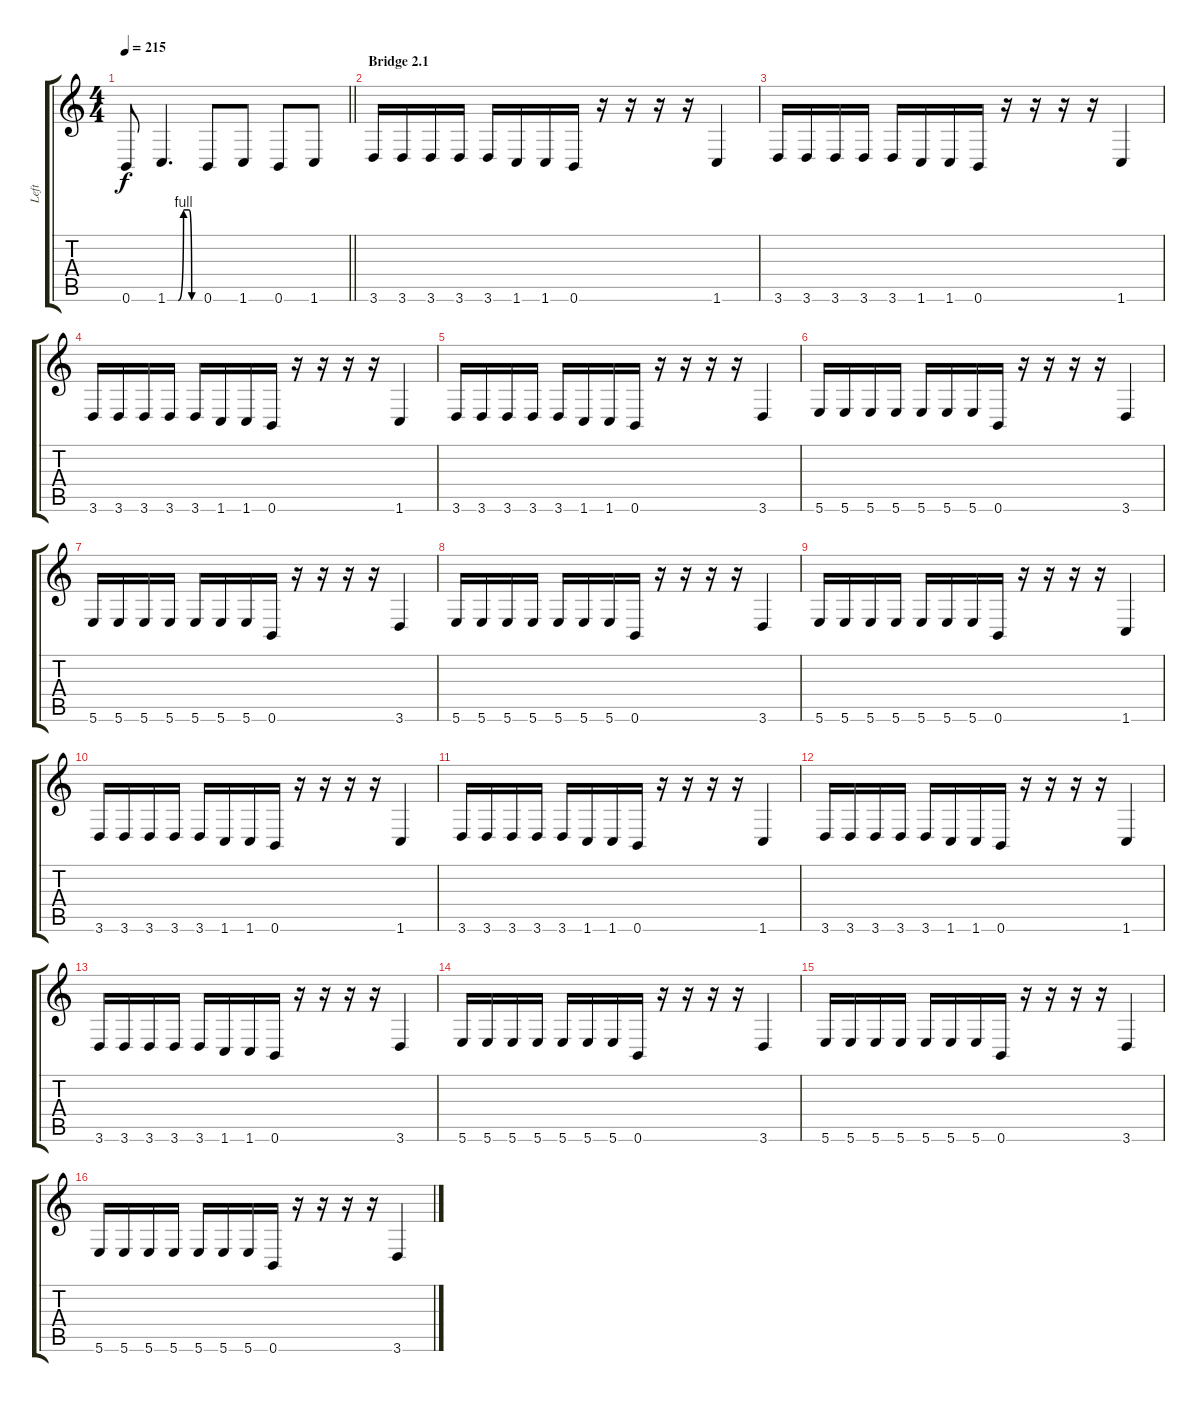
\track ("Left" "Left") {instrument distortionguitar}
\staff {score tabs}
\tuning (Db4 Ab3 E3 B2 Gb2 B1) {hide}
\ts (4 4)
\tempo 215
\clef g2
\barLineRight lightlight
\ks c
0.6.8{dy f} 1.6{be (custom 0 0 10 0 20 0 30 4 40 4 45 0 60 0)}.4{d} 0.6.8 1.6.8 0.6.8 1.6.8 |
\section ("" "Bridge 2.1")
3.6.16 3.6.16 3.6.16 3.6.16 3.6.16 1.6.16 1.6.16 0.6.16 r.16 r.16 r.16 r.16 1.6.4 |
3.6.16 3.6.16 3.6.16 3.6.16 3.6.16 1.6.16 1.6.16 0.6.16 r.16 r.16 r.16 r.16 1.6.4 |
3.6.16 3.6.16 3.6.16 3.6.16 3.6.16 1.6.16 1.6.16 0.6.16 r.16 r.16 r.16 r.16 1.6.4 |
3.6.16 3.6.16 3.6.16 3.6.16 3.6.16 1.6.16 1.6.16 0.6.16 r.16 r.16 r.16 r.16 3.6.4 |
5.6.16 5.6.16 5.6.16 5.6.16 5.6.16 5.6.16 5.6.16 0.6.16 r.16 r.16 r.16 r.16 3.6.4 |
5.6.16 5.6.16 5.6.16 5.6.16 5.6.16 5.6.16 5.6.16 0.6.16 r.16 r.16 r.16 r.16 3.6.4 |
5.6.16 5.6.16 5.6.16 5.6.16 5.6.16 5.6.16 5.6.16 0.6.16 r.16 r.16 r.16 r.16 3.6.4 |
5.6.16 5.6.16 5.6.16 5.6.16 5.6.16 5.6.16 5.6.16 0.6.16 r.16 r.16 r.16 r.16 1.6.4 |
3.6.16 3.6.16 3.6.16 3.6.16 3.6.16 1.6.16 1.6.16 0.6.16 r.16 r.16 r.16 r.16 1.6.4 |
3.6.16 3.6.16 3.6.16 3.6.16 3.6.16 1.6.16 1.6.16 0.6.16 r.16 r.16 r.16 r.16 1.6.4 |
3.6.16 3.6.16 3.6.16 3.6.16 3.6.16 1.6.16 1.6.16 0.6.16 r.16 r.16 r.16 r.16 1.6.4 |
3.6.16 3.6.16 3.6.16 3.6.16 3.6.16 1.6.16 1.6.16 0.6.16 r.16 r.16 r.16 r.16 3.6.4 |
5.6.16 5.6.16 5.6.16 5.6.16 5.6.16 5.6.16 5.6.16 0.6.16 r.16 r.16 r.16 r.16 3.6.4 |
5.6.16 5.6.16 5.6.16 5.6.16 5.6.16 5.6.16 5.6.16 0.6.16 r.16 r.16 r.16 r.16 3.6.4 |
5.6.16 5.6.16 5.6.16 5.6.16 5.6.16 5.6.16 5.6.16 0.6.16 r.16 r.16 r.16 r.16 3.6.4
